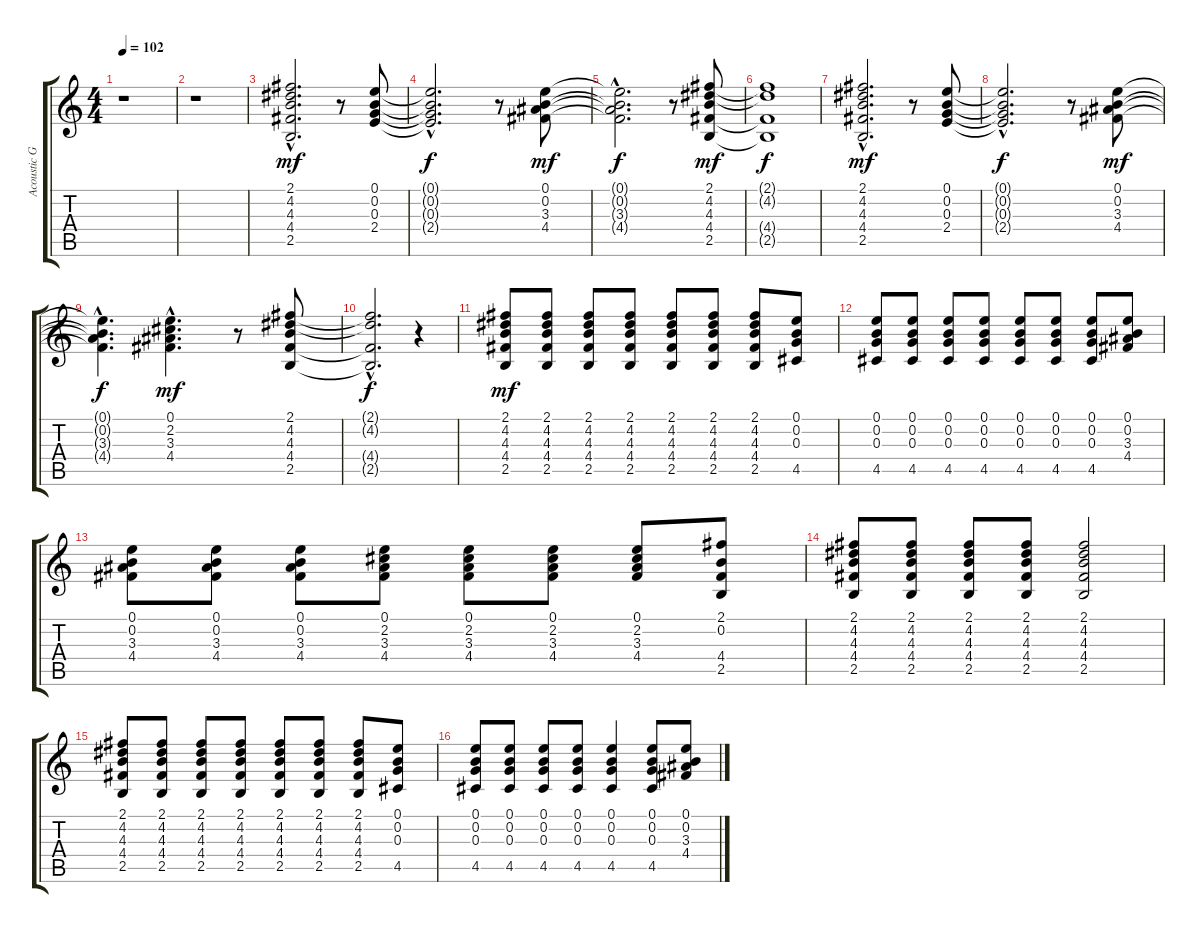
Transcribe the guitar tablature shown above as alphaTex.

\track ("Acoustic Guitar IV" "Acoustic G") {instrument acousticguitarsteel}
\staff {score tabs}
\tuning (E4 B3 G3 D3 A2 E2) {hide}
\ts (4 4)
\tempo 102
\clef g2
\ks c
r.1{dy f} |
r.1 |
(2.1{hac} 4.2{hac} 4.3{hac} 4.4{hac} 2.5{hac}).2{d dy mf} r.8 (0.1 0.2 0.3 2.4).8 |
(0.1{hac t} 0.2{hac t} 0.3{hac t} 2.4{hac t}).2{d dy f} r.8 (0.1 0.2 3.3 4.4).8{dy mf} |
(0.1{hac t} 0.2{hac t} 3.3{hac t} 4.4{hac t}).2{d dy f} r.8 (2.1 4.2 4.3 4.4 2.5).8{dy mf} |
(2.1{t} 4.2{t} 4.4{t} 2.5{t}).1{dy f} |
(2.1{hac} 4.2{hac} 4.3{hac} 4.4{hac} 2.5{hac}).2{d dy mf} r.8 (0.1 0.2 0.3 2.4).8 |
(0.1{hac t} 0.2{hac t} 0.3{hac t} 2.4{hac t}).2{d dy f} r.8 (0.1 0.2 3.3 4.4).8{dy mf} |
(0.1{hac t} 0.2{hac t} 3.3{hac t} 4.4{hac t}).4{d dy f} (0.1{hac} 2.2{hac} 3.3{hac} 4.4{hac}).4{d dy mf} r.8 (2.1 4.2 4.3 4.4 2.5).8 |
(2.1{hac t} 4.2{hac t} 4.4{hac t} 2.5{hac t}).2{d dy f} r.4 |
(2.1 4.2 4.3 4.4 2.5).8{dy mf} (2.1 4.2 4.3 4.4 2.5).8 (2.1 4.2 4.3 4.4 2.5).8 (2.1 4.2 4.3 4.4 2.5).8 (2.1 4.2 4.3 4.4 2.5).8 (2.1 4.2 4.3 4.4 2.5).8 (2.1 4.2 4.3 4.4 2.5).8 (0.1 0.2 0.3 4.5).8 |
(0.1 0.2 0.3 4.5).8 (0.1 0.2 0.3 4.5).8 (0.1 0.2 0.3 4.5).8 (0.1 0.2 0.3 4.5).8 (0.1 0.2 0.3 4.5).8 (0.1 0.2 0.3 4.5).8 (0.1 0.2 0.3 4.5).8 (0.1 0.2 3.3 4.4).8 |
(0.1 0.2 3.3 4.4).8 (0.1 0.2 3.3 4.4).8 (0.1 0.2 3.3 4.4).8 (0.1 2.2 3.3 4.4).8 (0.1 2.2 3.3 4.4).8 (0.1 2.2 3.3 4.4).8 (0.1 2.2 3.3 4.4).8 (2.1 0.2 4.4 2.5).8 |
(2.1 4.2 4.3 4.4 2.5).8 (2.1 4.2 4.3 4.4 2.5).8 (2.1 4.2 4.3 4.4 2.5).8 (2.1 4.2 4.3 4.4 2.5).8 (2.1 4.2 4.3 4.4 2.5).2 |
(2.1 4.2 4.3 4.4 2.5).8 (2.1 4.2 4.3 4.4 2.5).8 (2.1 4.2 4.3 4.4 2.5).8 (2.1 4.2 4.3 4.4 2.5).8 (2.1 4.2 4.3 4.4 2.5).8 (2.1 4.2 4.3 4.4 2.5).8 (2.1 4.2 4.3 4.4 2.5).8 (0.1 0.2 0.3 4.5).8 |
(0.1 0.2 0.3 4.5).8 (0.1 0.2 0.3 4.5).8 (0.1 0.2 0.3 4.5).8 (0.1 0.2 0.3 4.5).8 (0.1 0.2 0.3 4.5).4 (0.1 0.2 0.3 4.5).8 (0.1 0.2 3.3 4.4).8
